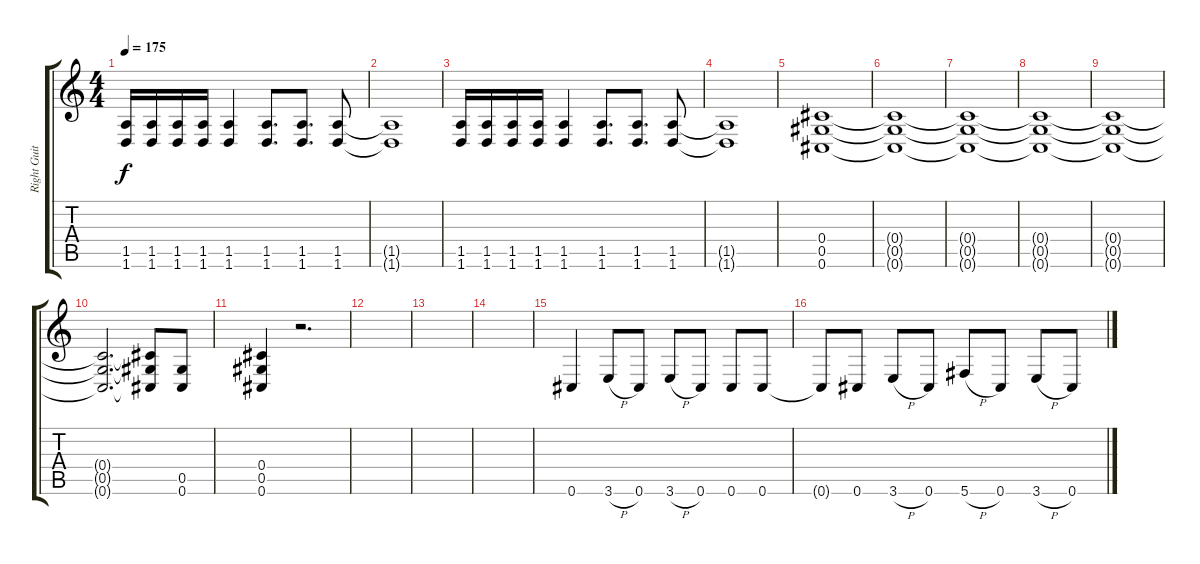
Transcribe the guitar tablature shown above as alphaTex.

\track ("Right Guitar" "Right Guit") {instrument distortionguitar}
\staff {score tabs}
\tuning (Eb4 Bb3 Gb3 Db3 Ab2 Db2) {hide}
\ts (4 4)
\tempo 175
\clef g2
\ks c
(1.5 1.6).16{dy f} (1.5 1.6).16 (1.5 1.6).16 (1.5 1.6).16 (1.5 1.6).4 (1.5 1.6).8{d} (1.5 1.6).8{d} (1.5 1.6).8 |
(1.5{t} 1.6{t}).1 |
(1.5 1.6).16 (1.5 1.6).16 (1.5 1.6).16 (1.5 1.6).16 (1.5 1.6).4 (1.5 1.6).8{d} (1.5 1.6).8{d} (1.5 1.6).8 |
(1.5{t} 1.6{t}).1 |
(0.4 0.5 0.6).1 |
(0.4{t} 0.5{t} 0.6{t}).1 |
(0.4{t} 0.5{t} 0.6{t}).1 |
(0.4{t} 0.5{t} 0.6{t}).1 |
(0.4{t} 0.5{t} 0.6{t}).1 |
(0.4{t} 0.5{t} 0.6{t}).2{d} (0.4{t} 0.5{t} 0.6{t}).8 (0.5 0.6).8 |
(0.4 0.5 0.6).4 r.2{d} |
|
|
|
0.6.4 3.6{h}.8 0.6.8 3.6{h}.8 0.6.8 0.6.8 0.6.8 |
0.6{t}.8 0.6.8 3.6{h}.8 0.6.8 5.6{h}.8 0.6.8 3.6{h}.8 0.6.8
